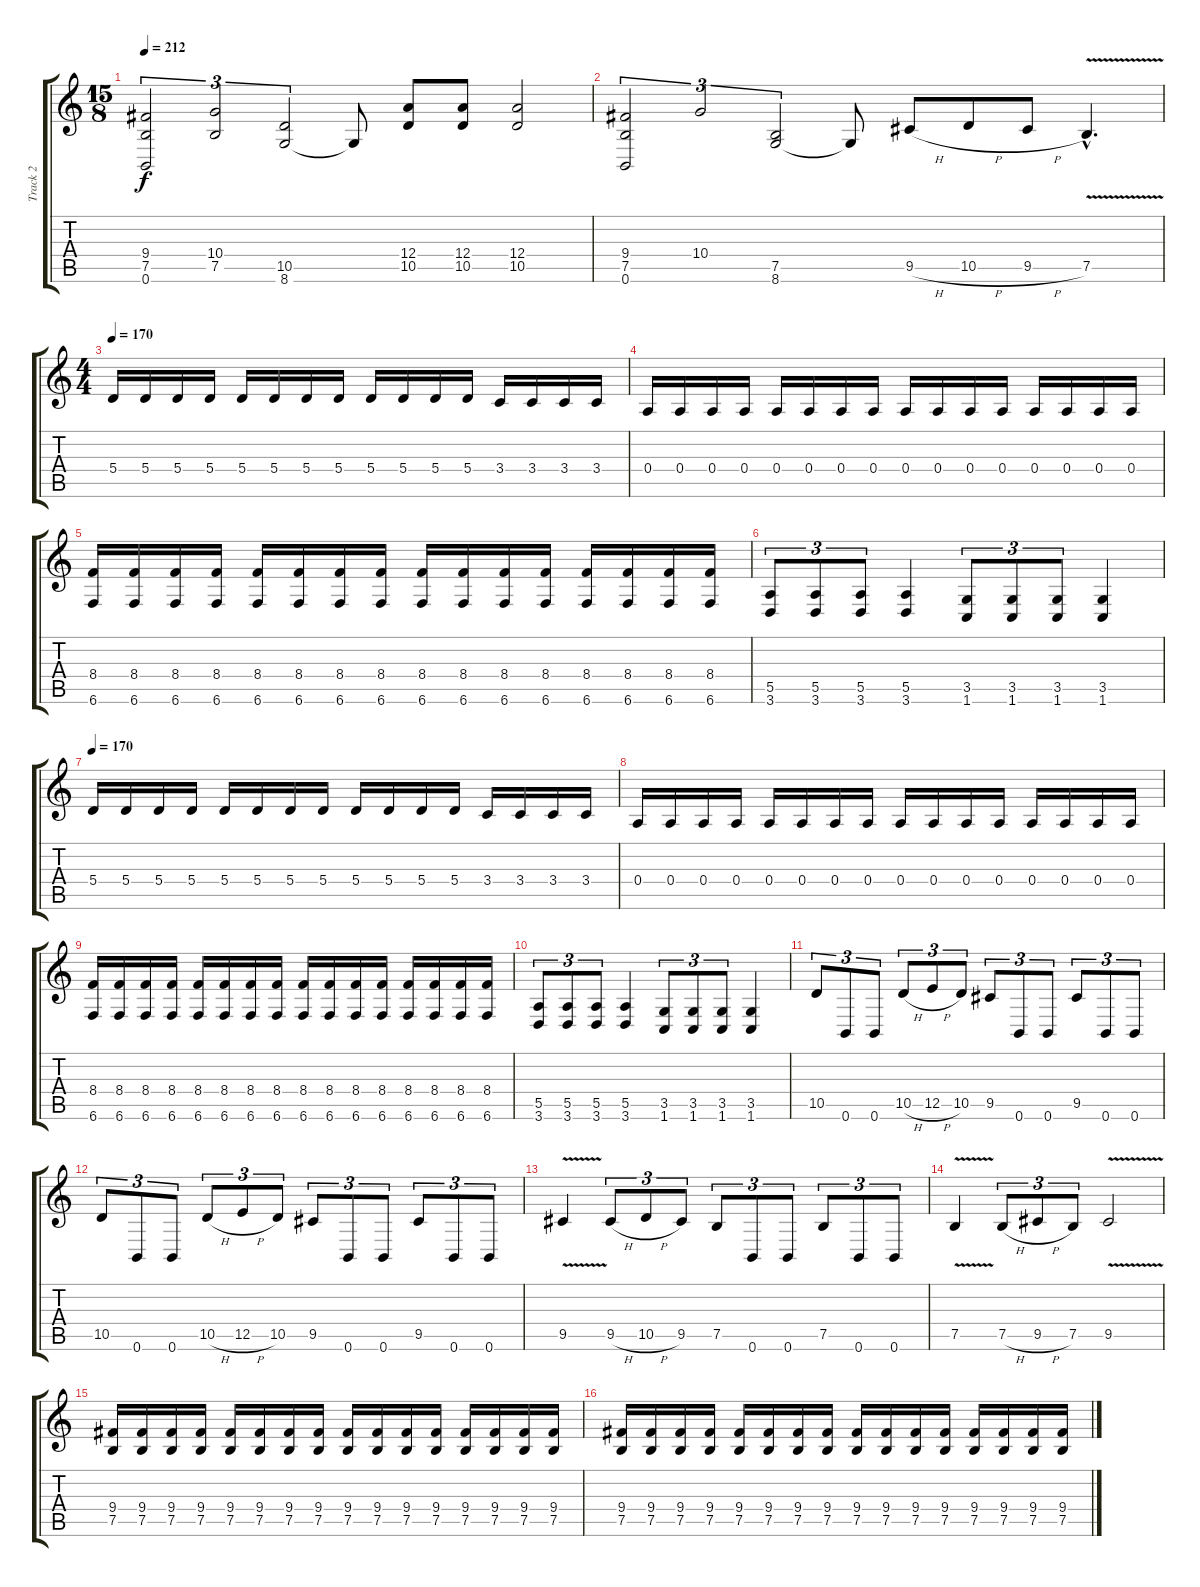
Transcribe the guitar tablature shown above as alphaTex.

\track ("Track 2" "Track 2") {instrument distortionguitar}
\staff {score tabs}
\tuning (B3 Gb3 D3 A2 E2 B1) {hide}
\ts (15 8)
\tempo 212
\clef g2
\ks c
(9.4 7.5 0.6).2{tu (3 2) dy f} (10.4 7.5).2{tu (3 2)} (10.5 8.6).2{tu (3 2)} 8.6{t}.8 (12.4 10.5).8 (12.4 10.5).8 (12.4 10.5).2 |
(9.4 7.5 0.6).2{tu (3 2)} 10.4.2{tu (3 2)} (7.5 8.6).2{tu (3 2)} 8.6{t}.8 9.5{h}.8 10.5{h}.8 9.5{h}.8 7.5{v hac}.4{d} |
\ts (4 4)
\tempo 170
5.4.16 5.4.16 5.4.16 5.4.16 5.4.16 5.4.16 5.4.16 5.4.16 5.4.16 5.4.16 5.4.16 5.4.16 3.4.16 3.4.16 3.4.16 3.4.16 |
0.4.16 0.4.16 0.4.16 0.4.16 0.4.16 0.4.16 0.4.16 0.4.16 0.4.16 0.4.16 0.4.16 0.4.16 0.4.16 0.4.16 0.4.16 0.4.16 |
(8.4 6.6).16 (8.4 6.6).16 (8.4 6.6).16 (8.4 6.6).16 (8.4 6.6).16 (8.4 6.6).16 (8.4 6.6).16 (8.4 6.6).16 (8.4 6.6).16 (8.4 6.6).16 (8.4 6.6).16 (8.4 6.6).16 (8.4 6.6).16 (8.4 6.6).16 (8.4 6.6).16 (8.4 6.6).16 |
(5.5 3.6).8{tu (3 2)} (5.5 3.6).8{tu (3 2)} (5.5 3.6).8{tu (3 2)} (5.5 3.6).4 (3.5 1.6).8{tu (3 2)} (3.5 1.6).8{tu (3 2)} (3.5 1.6).8{tu (3 2)} (3.5 1.6).4 |
\tempo 170
5.4.16 5.4.16 5.4.16 5.4.16 5.4.16 5.4.16 5.4.16 5.4.16 5.4.16 5.4.16 5.4.16 5.4.16 3.4.16 3.4.16 3.4.16 3.4.16 |
0.4.16 0.4.16 0.4.16 0.4.16 0.4.16 0.4.16 0.4.16 0.4.16 0.4.16 0.4.16 0.4.16 0.4.16 0.4.16 0.4.16 0.4.16 0.4.16 |
(8.4 6.6).16 (8.4 6.6).16 (8.4 6.6).16 (8.4 6.6).16 (8.4 6.6).16 (8.4 6.6).16 (8.4 6.6).16 (8.4 6.6).16 (8.4 6.6).16 (8.4 6.6).16 (8.4 6.6).16 (8.4 6.6).16 (8.4 6.6).16 (8.4 6.6).16 (8.4 6.6).16 (8.4 6.6).16 |
(5.5 3.6).8{tu (3 2)} (5.5 3.6).8{tu (3 2)} (5.5 3.6).8{tu (3 2)} (5.5 3.6).4 (3.5 1.6).8{tu (3 2)} (3.5 1.6).8{tu (3 2)} (3.5 1.6).8{tu (3 2)} (3.5 1.6).4 |
10.5.8{tu (3 2)} 0.6.8{tu (3 2)} 0.6.8{tu (3 2)} 10.5{h}.8{tu (3 2)} 12.5{h}.8{tu (3 2)} 10.5.8{tu (3 2)} 9.5.8{tu (3 2)} 0.6.8{tu (3 2)} 0.6.8{tu (3 2)} 9.5.8{tu (3 2)} 0.6.8{tu (3 2)} 0.6.8{tu (3 2)} |
10.5.8{tu (3 2)} 0.6.8{tu (3 2)} 0.6.8{tu (3 2)} 10.5{h}.8{tu (3 2)} 12.5{h}.8{tu (3 2)} 10.5.8{tu (3 2)} 9.5.8{tu (3 2)} 0.6.8{tu (3 2)} 0.6.8{tu (3 2)} 9.5.8{tu (3 2)} 0.6.8{tu (3 2)} 0.6.8{tu (3 2)} |
9.5{v}.4 9.5{h}.8{tu (3 2)} 10.5{h}.8{tu (3 2)} 9.5.8{tu (3 2)} 7.5.8{tu (3 2)} 0.6.8{tu (3 2)} 0.6.8{tu (3 2)} 7.5.8{tu (3 2)} 0.6.8{tu (3 2)} 0.6.8{tu (3 2)} |
7.5{v}.4 7.5{h}.8{tu (3 2)} 9.5{h}.8{tu (3 2)} 7.5.8{tu (3 2)} 9.5{v}.2 |
(9.4 7.5).16 (9.4 7.5).16 (9.4 7.5).16 (9.4 7.5).16 (9.4 7.5).16 (9.4 7.5).16 (9.4 7.5).16 (9.4 7.5).16 (9.4 7.5).16 (9.4 7.5).16 (9.4 7.5).16 (9.4 7.5).16 (9.4 7.5).16 (9.4 7.5).16 (9.4 7.5).16 (9.4 7.5).16 |
(9.4 7.5).16 (9.4 7.5).16 (9.4 7.5).16 (9.4 7.5).16 (9.4 7.5).16 (9.4 7.5).16 (9.4 7.5).16 (9.4 7.5).16 (9.4 7.5).16 (9.4 7.5).16 (9.4 7.5).16 (9.4 7.5).16 (9.4 7.5).16 (9.4 7.5).16 (9.4 7.5).16 (9.4 7.5).16
